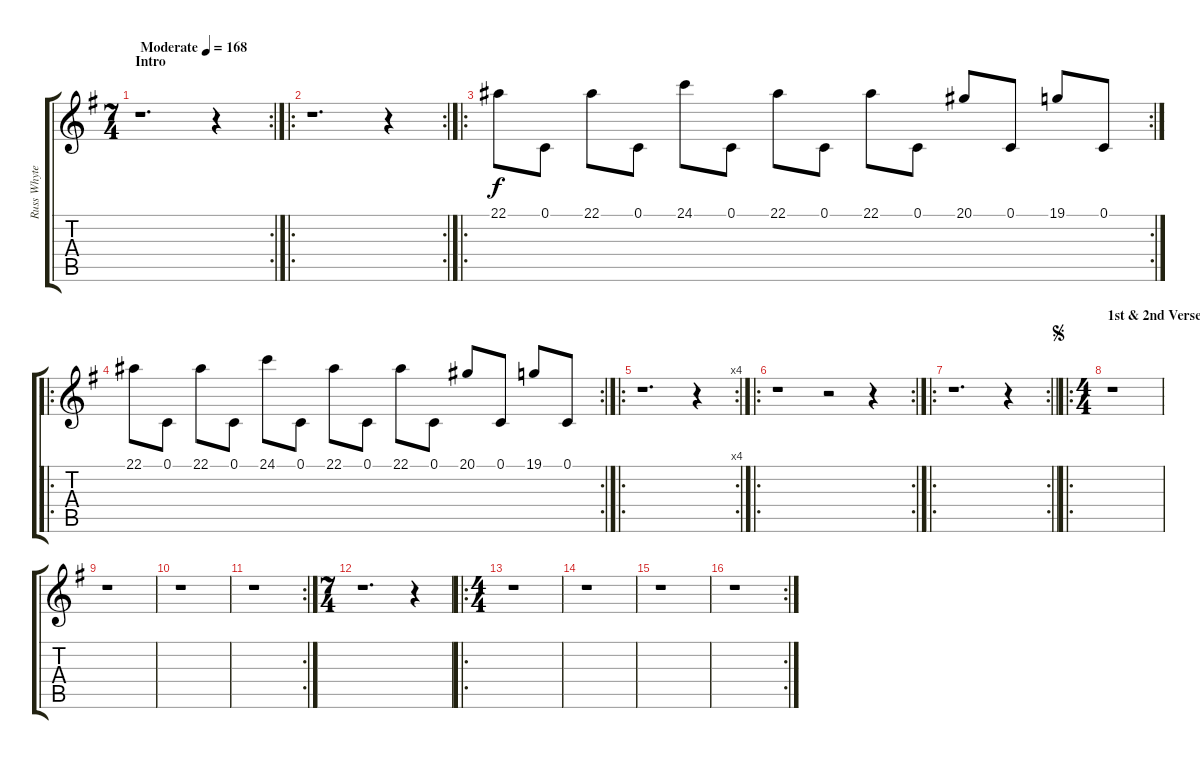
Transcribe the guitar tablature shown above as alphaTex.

\track ("Russ Whyte" "Russ Whyte") {instrument acousticgrandpiano}
\staff {score tabs}
\tuning (C4 G3 Eb3 Bb2 F2 C2) {hide}
\rc 2
\ts (7 4)
\section ("" "Intro")
\tempo (168 "Moderate")
\clef g2
\ks g
r.1{d dy f instrument acousticgrandpiano} r.4 |
\ro
\rc 2
r.1{d} r.4 |
\ro
\rc 2
22.1.8 0.1.8 22.1.8 0.1.8 24.1.8 0.1.8 22.1.8 0.1.8 22.1.8 0.1.8 20.1.8 0.1.8 19.1.8 0.1.8 |
\ro
\rc 2
22.1.8 0.1.8 22.1.8 0.1.8 24.1.8 0.1.8 22.1.8 0.1.8 22.1.8 0.1.8 20.1.8 0.1.8 19.1.8 0.1.8 |
\ro
\rc 4
r.1{d} r.4 |
\ro
\rc 2
r.1 r.2 r.4 |
\ro
\rc 2
\barLineRight lightlight
r.1{d} r.4 |
\ro
\ts (4 4)
\section ("" "1st & 2nd Verses")
\jump segno
r.1 |
r.1 |
r.1 |
\rc 2
r.1 |
\ts (7 4)
r.1{d} r.4 |
\ro
\ts (4 4)
r.1 |
r.1 |
r.1 |
\rc 2
r.1
